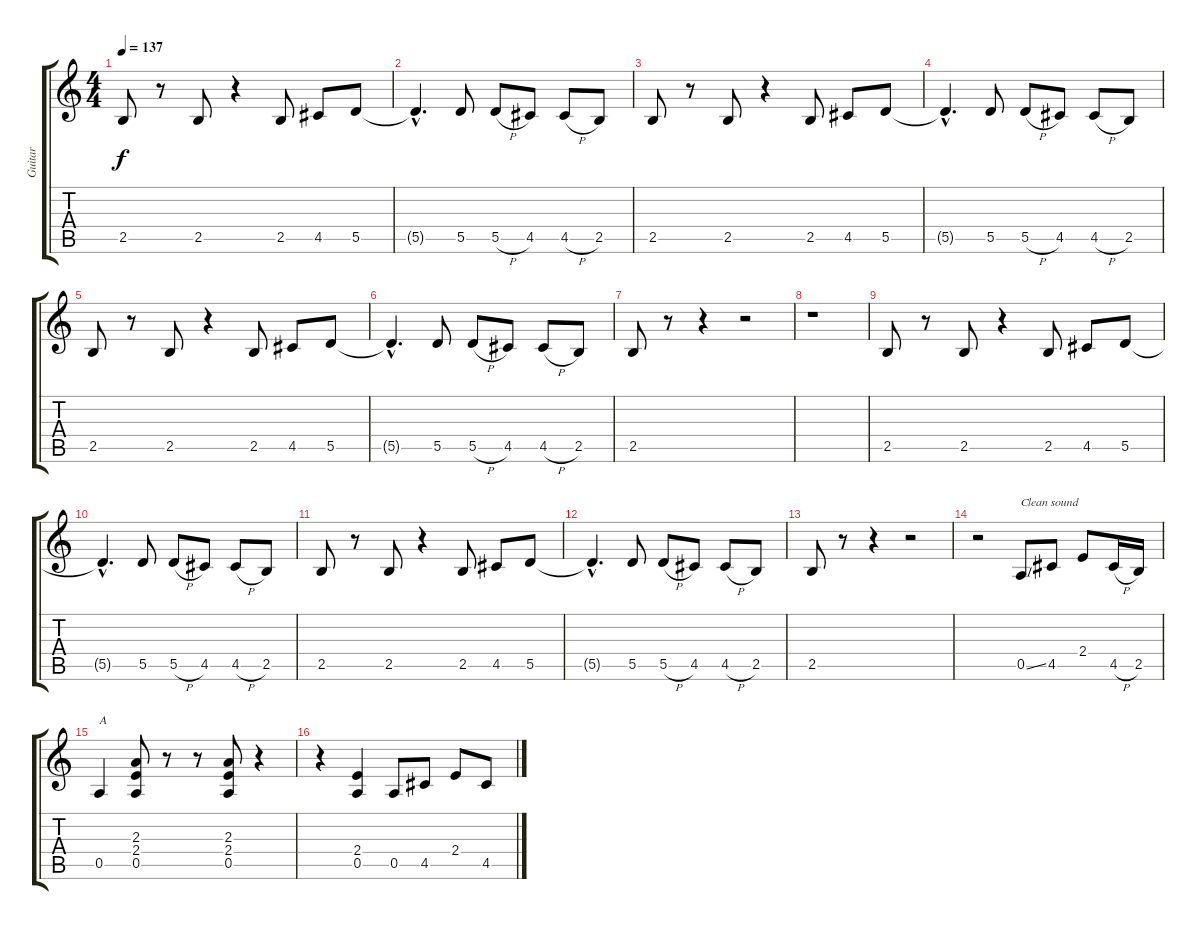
\track ("Guitar" "Guitar") {instrument electricguitarclean}
\staff {score tabs}
\tuning (E4 B3 G3 D3 A2 E2) {hide}
\ts (4 4)
\tempo 137
\clef g2
\ks c
2.5.8{dy f} r.8 2.5.8 r.4 2.5.8 4.5.8 5.5.8 |
5.5{hac t}.4{d} 5.5.8 5.5{h}.8 4.5.8 4.5{h}.8 2.5.8 |
2.5.8 r.8 2.5.8 r.4 2.5.8 4.5.8 5.5.8 |
5.5{hac t}.4{d} 5.5.8 5.5{h}.8 4.5.8 4.5{h}.8 2.5.8 |
2.5.8 r.8 2.5.8 r.4 2.5.8 4.5.8 5.5.8 |
5.5{hac t}.4{d} 5.5.8 5.5{h}.8 4.5.8 4.5{h}.8 2.5.8 |
2.5.8 r.8 r.4 r.2 |
r.1 |
2.5.8 r.8 2.5.8 r.4 2.5.8 4.5.8 5.5.8 |
5.5{hac t}.4{d} 5.5.8 5.5{h}.8 4.5.8 4.5{h}.8 2.5.8 |
2.5.8 r.8 2.5.8 r.4 2.5.8 4.5.8 5.5.8 |
5.5{hac t}.4{d} 5.5.8 5.5{h}.8 4.5.8 4.5{h}.8 2.5.8 |
2.5.8 r.8 r.4 r.2 |
r.2 0.5{ss}.8{txt "Clean sound"} 4.5.8 2.4.8 4.5{h}.16 2.5.16 |
0.5.4{txt "A"} (2.3 2.4 0.5).8 r.8 r.8 (2.3 2.4 0.5).8 r.4 |
r.4 (2.4 0.5).4 0.5.8 4.5.8 2.4.8 4.5.8
